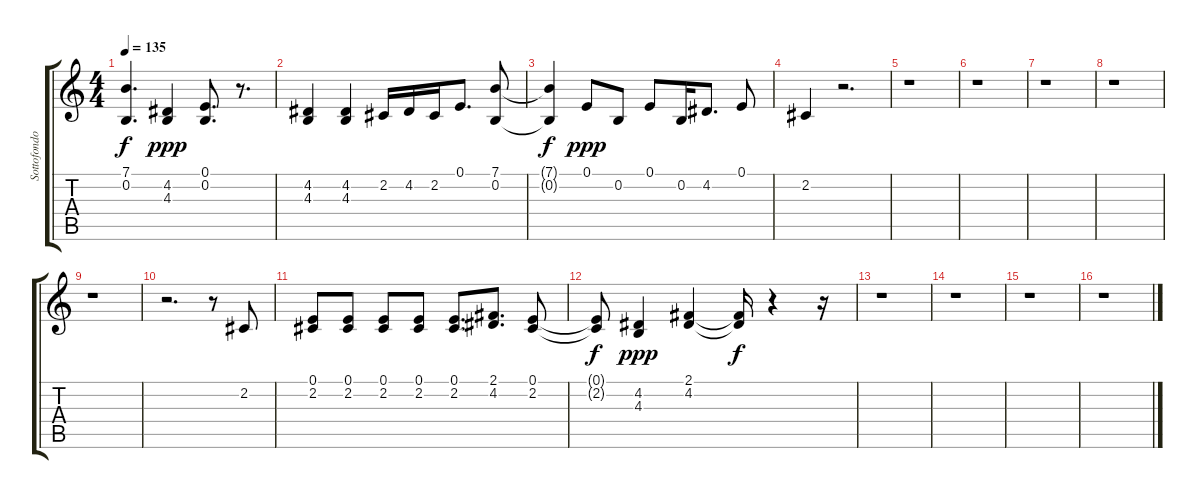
\track ("Sottofondo1" "Sottofondo") {instrument choiraahs}
\staff {score tabs}
\tuning (E4 B3 G3 D3 A2 E2) {hide}
\ts (4 4)
\tempo 135
\clef g2
\ks c
(7.1{t} 0.2{t}).4{d dy f} (4.2 4.3).4{dy ppp} (0.1 0.2).8{d} r.8{d} |
(4.2 4.3).4 (4.2 4.3).4 2.2.16 4.2.16 2.2.16 0.1.8{d} (7.1 0.2).8 |
(7.1{t} 0.2{t}).4{dy f} 0.1.8{dy ppp} 0.2.8 0.1.8 0.2.16 4.2.8{d} 0.1.8 |
2.2.4 r.2{d} |
r.1 |
r.1 |
r.1 |
r.1 |
r.1 |
r.2{d} r.8 2.2.8 |
(0.1 2.2).8 (0.1 2.2).8 (0.1 2.2).8 (0.1 2.2).8 (0.1 2.2).8{d} (2.1 4.2).8{d} (0.1 2.2).8 |
(0.1{t} 2.2{t}).8{dy f} (4.2 4.3).4{dy ppp} (2.1 4.2).4 (2.1{t} 4.2{t}).16{dy f} r.4 r.16 |
r.1 |
r.1 |
r.1 |
r.1
